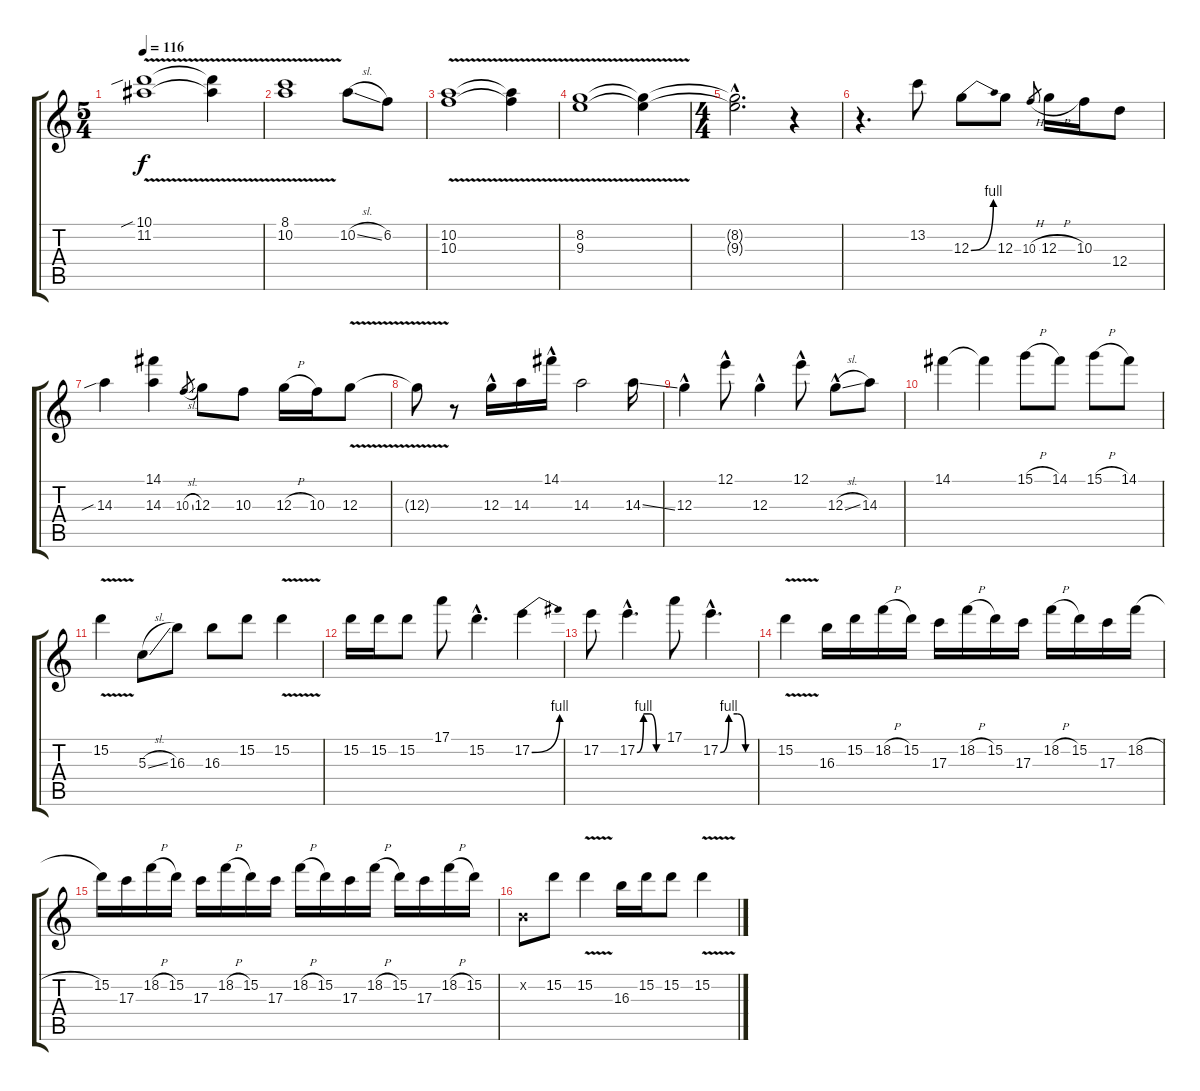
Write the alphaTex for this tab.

\track "" {instrument distortionguitar}
\staff {score tabs}
\tuning (E4 B3 G3 D3 A2 E2) {hide}
\ts (5 4)
\tempo 116
\clef g2
\ks c
(10.1{v sib} 11.2).1{dy f} (10.1{t} 11.2{t}).4 |
(8.1 10.2{v}).1 10.2{sl}.8 6.2.8 |
(10.2{v} 10.3).1 (10.2{t} 10.3{t}).4 |
(8.2{v} 9.3).1 (8.2{t} 9.3{t}).4 |
\ts (4 4)
(8.2{hac t} 9.3{hac t}).2{d} r.4 |
r.4{d} 13.2.8 12.3{be (bend 0 0 60 4)}.8 12.3.8 10.3{h}.8{gr} 12.3{h}.16 10.3.16 12.4.8 |
14.3{sib}.4 (14.1 14.3).4 10.3{sl}.8{gr} 12.3.8 10.3.8 12.3{h}.16 10.3.16 12.3{v}.8 |
12.3{t}.8 r.8 12.3{hac}.16 14.3.16 14.1{hac}.16 14.3.2 14.3{ss}.16 |
12.3{hac}.4 12.1{hac}.8 12.3{hac}.4 12.1{hac}.8 12.3{sl hac}.8 14.3.8 |
14.1.4 14.1{t}.4 15.1{h}.8 14.1.8 15.1{h}.8 14.1.8 |
15.2{v}.4 5.3{sl}.8 16.3.8 16.3.8 15.2.8 15.2{v}.4 |
15.2.16 15.2.16 15.2.8 17.1.8 15.2{hac}.4{d} 17.2{be (bend 0 0 60 4)}.4 |
17.2.8 17.2{be (custom 0 0 15 4 30 4 45 0 60 0) hac}.4{d} 17.1.8 17.2{be (custom 0 0 15 4 30 4 45 0 60 0) hac}.4{d} |
15.2{v}.4 16.3.16 15.2.16 18.2{h}.16 15.2.16 17.3.16 18.2{h}.16 15.2.16 17.3.16 18.2{h}.16 15.2.16 17.3.16 18.2{h}.16 |
15.2.16 17.3.16 18.2{h}.16 15.2.16 17.3.16 18.2{h}.16 15.2.16 17.3.16 18.2{h}.16 15.2.16 17.3.16 18.2{h}.16 15.2.16 17.3.16 18.2{h}.16 15.2.16 |
0.2{x}.8 15.2.8 15.2{v}.4 16.3.16 15.2.16 15.2.8 15.2{v}.4
